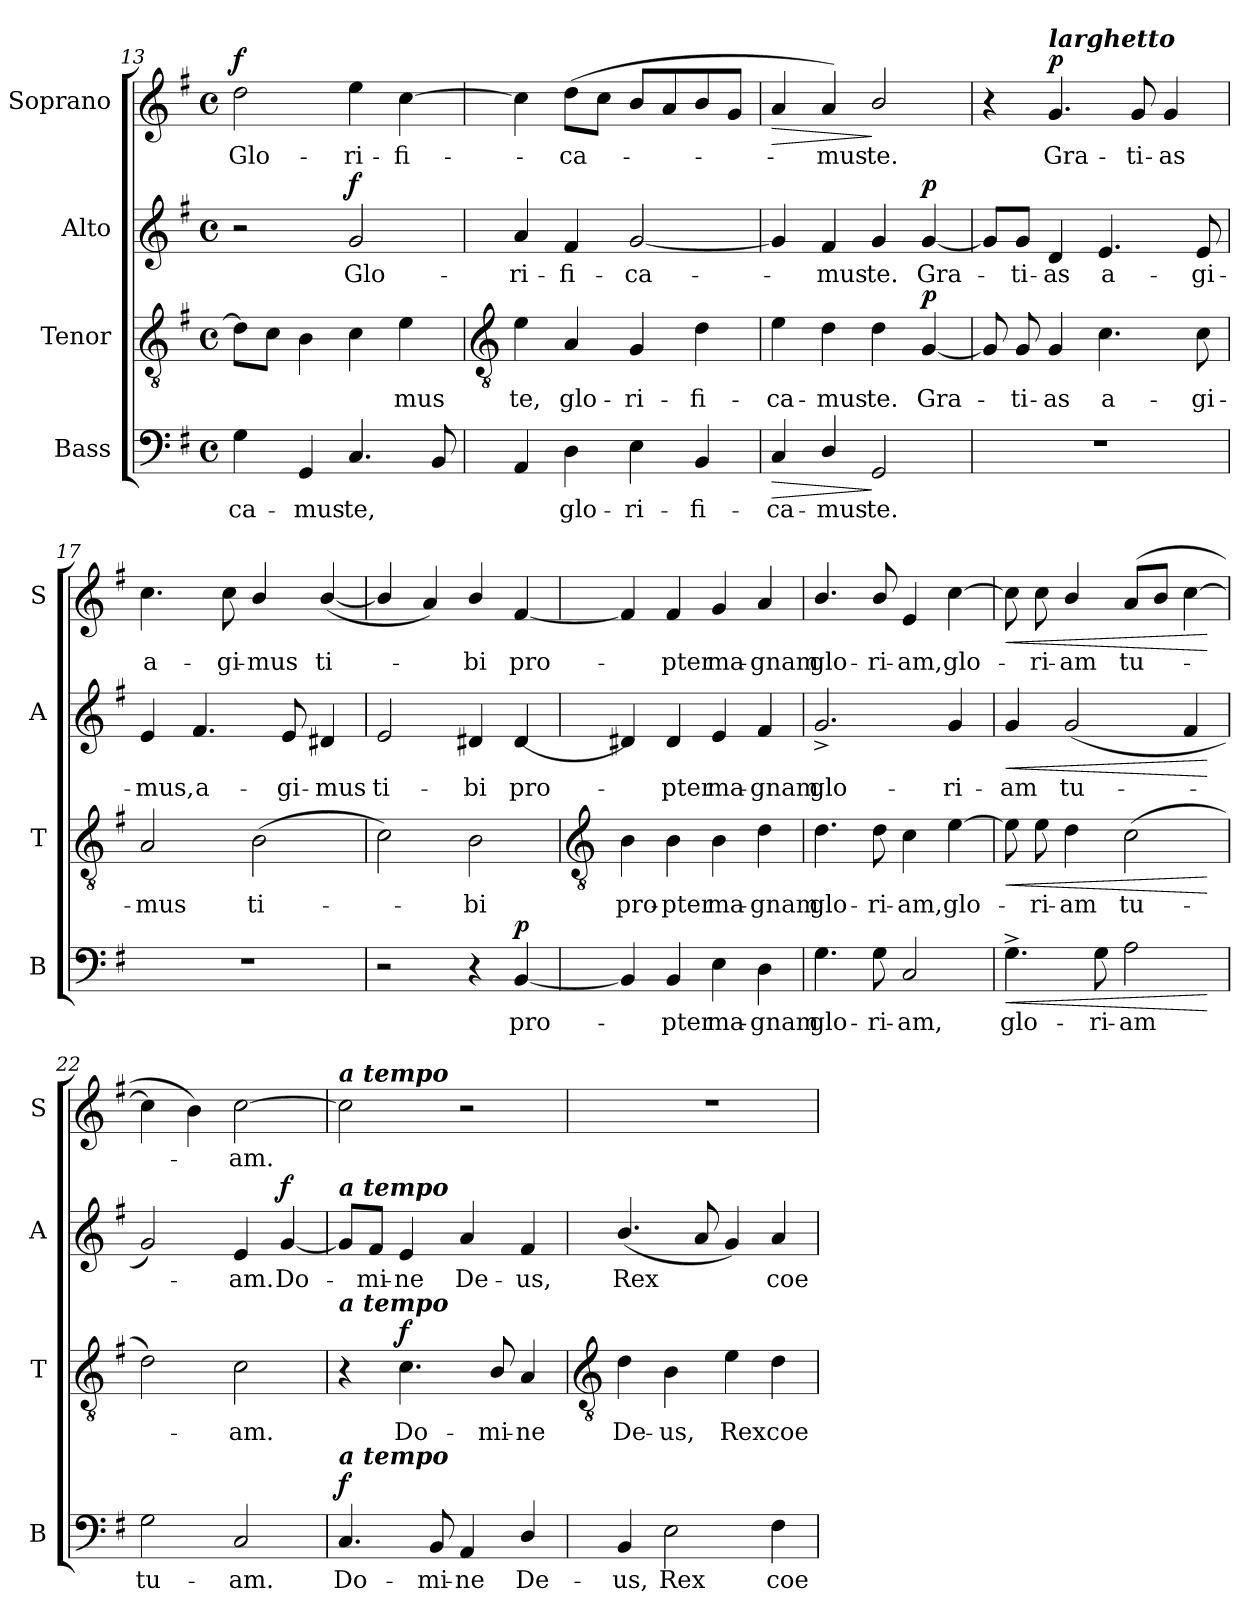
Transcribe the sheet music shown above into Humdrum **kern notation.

**kern	**text	**dynam	**kern	**text	**dynam	**kern	**text	**dynam	**kern	**text	**dynam
*part4	*part4	*part4	*part3	*part3	*part3	*part2	*part2	*part2	*part1	*part1	*part1
*staff4	*staff4	*staff4	*staff3	*staff3	*staff3	*staff2	*staff2	*staff2	*staff1	*staff1	*staff1
*I"Bass	*	*	*I"Tenor	*	*	*I"Alto	*	*	*I"Soprano	*	*
*I'B	*	*	*I'T	*	*	*I'A	*	*	*I'S	*	*
*clefF4	*	*	*clefGv2	*	*	*clefG2	*	*	*clefG2	*	*
*k[f#]	*	*	*k[f#]	*	*	*k[f#]	*	*	*k[f#]	*	*
*G:	*	*	*G:	*	*	*G:	*	*	*G:	*	*
*M4/4	*	*	*M4/4	*	*	*M4/4	*	*	*M4/4	*	*
*met(c)	*	*	*met(c)	*	*	*met(c)	*	*	*met(c)	*	*
=13	=13	=13	=13	=13	=13	=13	=13	=13	=13	=13	=13
!	!LO:LY:b	!	!	!	!	!	!	!	!	!LO:LY:b	!LO:DY:b
4G	-ca-	.	8dL]	.	.	2r	.	.	2dd	Glo-	f
.	.	.	8cJ	.	.	.	.	.	.	.	.
!	!LO:LY:b	!	!	!	!	!	!	!	!	!	!
4GG	-mus	.	4B	.	.	.	.	.	.	.	.
!	!LO:LY:b	!	!	!	!	!	!LO:LY:b	!LO:DY:b	!	!LO:LY:b	!
4.C	te,	.	4c	.	.	2g	Glo-	f	4ee	-ri-	.
!	!	!	!	!LO:LY:b	!	!	!	!	!	!LO:LY:b	!
.	.	.	4e	mus	.	.	.	.	[4cc	-fi-	.
8BB	.	.	.	.	.	.	.	.	.	.	.
!!LO:LB:g=z
=14	=14	=14	=14	=14	=14	=14	=14	=14	=14	=14	=14
*	*	*	*clefGv2	*	*	*	*	*	*	*	*
!	!	!	!	!LO:LY:b	!	!	!LO:LY:b	!	!	!	!
4AA	.	.	4e	te,	.	4a	-ri-	.	4cc]	.	.
!	!LO:LY:b	!	!	!LO:LY:b	!	!	!LO:LY:b	!	!	!LO:LY:b	!
4D	glo-	.	4A	glo-	.	4f#	-fi-	.	(>8ddL	ca-	.
.	.	.	.	.	.	.	.	.	8ccJ	.	.
!	!LO:LY:b	!	!	!LO:LY:b	!	!	!LO:LY:b	!	!	!	!
4E	-ri-	.	4G	-ri-	.	[2g	-ca-	.	8bL	.	.
.	.	.	.	.	.	.	.	.	8a	.	.
!	!LO:LY:b	!	!	!LO:LY:b	!	!	!	!	!	!	!
4BB	-fi-	.	4d	-fi-	.	.	.	.	8b	.	.
.	.	.	.	.	.	.	.	.	8gJ	.	.
=15	=15	=15	=15	=15	=15	=15	=15	=15	=15	=15	=15
!	!LO:LY:b	!LO:HP:b	!	!LO:LY:b	!	!	!	!	!	!	!LO:HP:b
4C	-ca-	>	4e	-ca-	.	4g]	.	.	4a	.	>
!	!LO:LY:b	!	!	!LO:LY:b	!	!	!LO:LY:b	!	!	!LO:LY:b	!
4D/	-mus	.	4d	-mus	.	4f#	mus	.	4a)	mus	.
!	!LO:LY:b	!	!	!LO:LY:b	!	!	!LO:LY:b	!	!	!LO:LY:b	!
2GG	te.	]	4d	te.	.	4g	te.	.	2b/	te.	]
!	!	!	!	!LO:LY:b	!LO:DY:b	!	!LO:LY:b	!LO:DY:b	!	!	!
.	.	.	[4G	Gra-	p	[4g	Gra-	p	.	.	.
=16	=16	=16	=16	=16	=16	=16	=16	=16	=16	=16	=16
1r	.	.	8G]	.	.	8g/L]	.	.	4r	.	.
!	!	!	!	!LO:LY:b	!	!	!LO:LY:b	!	!	!	!
.	.	.	8G	ti-	.	8g/J	ti-	.	.	.	.
*	*	*	*	*	*	*	*	*	*MM69	*	*
!	!	!	!	!	!	!	!	!	!LO:TX:a:Bi:t=larghetto	!	!
!	!	!	!	!LO:LY:b	!	!	!LO:LY:b	!	!	!LO:LY:b	!LO:DY:b
.	.	.	4G	-as	.	4d	-as	.	4.g	Gra-	p
!	!	!	!	!LO:LY:b	!	!	!LO:LY:b	!	!	!	!
.	.	.	4.c	a-	.	4.e	a-	.	.	.	.
!	!	!	!	!	!	!	!	!	!	!LO:LY:b	!
.	.	.	.	.	.	.	.	.	8g	-ti-	.
!	!	!	!	!	!	!	!	!	!	!LO:LY:b	!
.	.	.	.	.	.	.	.	.	4g	-as	.
!	!	!	!	!LO:LY:b	!	!	!LO:LY:b	!	!	!	!
.	.	.	8c	-gi-	.	8e	-gi-	.	.	.	.
=17	=17	=17	=17	=17	=17	=17	=17	=17	=17	=17	=17
!	!	!	!	!LO:LY:b	!	!	!LO:LY:b	!	!	!LO:LY:b	!
1r	.	.	2A	-mus	.	4e	-mus,	.	4.cc	a-	.
!	!	!	!	!	!	!	!LO:LY:b	!	!	!	!
.	.	.	.	.	.	4.f#	a-	.	.	.	.
!	!	!	!	!	!	!	!	!	!	!LO:LY:b	!
.	.	.	.	.	.	.	.	.	8cc	-gi-	.
!	!	!	!	!LO:LY:b	!	!	!	!	!	!LO:LY:b	!
.	.	.	(>2B	ti-	.	.	.	.	4b/	-mus	.
!	!	!	!	!	!	!	!LO:LY:b	!	!	!	!
.	.	.	.	.	.	8e	-gi-	.	.	.	.
!	!	!	!	!	!	!	!LO:LY:b	!	!	!LO:LY:b	!
.	.	.	.	.	.	4d#X	-mus	.	(<[4b/	ti-	.
=18	=18	=18	=18	=18	=18	=18	=18	=18	=18	=18	=18
!	!	!	!	!	!	!	!LO:LY:b	!	!	!	!
2r	.	.	2c)	.	.	2e	ti-	.	4b/]	.	.
.	.	.	.	.	.	.	.	.	4a)	.	.
!	!	!	!	!LO:LY:b	!	!	!LO:LY:b	!	!	!LO:LY:b	!
4r	.	.	2B	bi	.	4d#X	-bi	.	4b/	bi	.
!	!LO:LY:b	!LO:DY:b	!	!	!	!	!LO:LY:b	!	!	!LO:LY:b	!
[4BB	pro-	p	.	.	.	[4d#	pro-	.	[4f#	pro-	.
!!LO:LB:g=z
=19	=19	=19	=19	=19	=19	=19	=19	=19	=19	=19	=19
*	*	*	*clefGv2	*	*	*	*	*	*	*	*
!	!	!	!	!LO:LY:b	!	!	!	!	!	!	!
4BB]	.	.	4B	pro-	.	4d#X]	.	.	4f#]	.	.
!	!LO:LY:b	!	!	!LO:LY:b	!	!	!LO:LY:b	!	!	!LO:LY:b	!
4BB	pter	.	4B	-pter	.	4d#	pter	.	4f#	pter	.
!	!LO:LY:b	!	!	!LO:LY:b	!	!	!LO:LY:b	!	!	!LO:LY:b	!
4E	ma-	.	4B	ma-	.	4e	ma-	.	4g	ma-	.
!	!LO:LY:b	!	!	!LO:LY:b	!	!	!LO:LY:b	!	!	!LO:LY:b	!
4D	-gnam	.	4d	-gnam	.	4f#	-gnam	.	4a	-gnam	.
=20	=20	=20	=20	=20	=20	=20	=20	=20	=20	=20	=20
!	!LO:LY:b	!	!	!LO:LY:b	!	!	!LO:LY:b	!	!	!LO:LY:b	!
4.G	glo-	.	4.d	glo-	.	2.g^	glo-	.	4.b/	glo-	.
!	!LO:LY:b	!	!	!LO:LY:b	!	!	!	!	!	!LO:LY:b	!
8G	-ri-	.	8d	-ri-	.	.	.	.	8b/	-ri-	.
!	!LO:LY:b	!	!	!LO:LY:b	!	!	!	!	!	!LO:LY:b	!
2C	-am,	.	4c	-am,	.	.	.	.	4e	-am,	.
!	!	!	!	!LO:LY:b	!	!	!LO:LY:b	!	!	!LO:LY:b	!
.	.	.	[4e	glo-	.	4g	-ri-	.	[4cc	glo-	.
=21	=21	=21	=21	=21	=21	=21	=21	=21	=21	=21	=21
!	!LO:LY:b	!LO:HP:b	!	!	!LO:HP:b	!	!LO:LY:b	!LO:HP:b	!	!	!LO:HP:b
4.G^	glo-	<	8e]	.	<	4g	-am	<	8cc]	.	<
!	!	!	!	!LO:LY:b	!	!	!	!	!	!LO:LY:b	!
.	.	.	8e	ri-	.	.	.	.	8cc	ri-	.
!	!	!	!	!LO:LY:b	!	!	!LO:LY:b	!	!	!LO:LY:b	!
.	.	.	4d	-am	.	(<2g	tu-	.	4b/	-am	.
!	!LO:LY:b	!	!	!	!	!	!	!	!	!	!
8G	-ri-	.	.	.	.	.	.	.	.	.	.
!	!LO:LY:b	!	!	!LO:LY:b	!	!	!	!	!	!LO:LY:b	!
2A	-am	.	(>2c	tu-	.	.	.	.	(<8aL	tu-	.
.	.	.	.	.	.	.	.	.	8bJ	.	.
.	.	.	.	.	.	4f#	.	.	[4cc	.	.
.	.	[	.	.	[	.	.	[	.	.	[
=22	=22	=22	=22	=22	=22	=22	=22	=22	=22	=22	=22
!	!LO:LY:b	!	!	!	!	!	!	!	!	!	!
2G	tu-	.	2d)	.	.	2g)	.	.	4cc]	.	.
.	.	.	.	.	.	.	.	.	4b)	.	.
!	!LO:LY:b	!	!	!LO:LY:b	!	!	!LO:LY:b	!	!	!LO:LY:b	!
2C	-am.	.	2c	am.	.	4e	am.	.	[2cc	am.	.
!	!	!	!	!	!	!	!LO:LY:b	!LO:DY:b	!	!	!
.	.	.	.	.	.	[4g	Do-	f	.	.	.
=23	=23	=23	=23	=23	=23	=23	=23	=23	=23	=23	=23
*	*	*	*	*	*	*	*	*	*MM84	*	*
!	!	!	!	!	!	!	!	!	!LO:TX:a:Bi:t=a tempo	!	!
!	!	!	!	!	!	!LO:TX:a:Bi:t=a tempo	!	!	!	!	!
!	!	!	!LO:TX:a:Bi:t=a tempo	!	!	!	!	!	!	!	!
!LO:TX:a:Bi:t=a tempo	!	!	!	!	!	!	!	!	!	!	!
!	!LO:LY:b	!LO:DY:b	!	!	!	!	!	!	!	!	!
4.C	Do-	f	4r	.	.	8g/L]	.	.	2cc]	.	.
!	!	!	!	!	!	!	!LO:LY:b	!	!	!	!
.	.	.	.	.	.	8f#/J	mi-	.	.	.	.
!	!	!	!	!LO:LY:b	!LO:DY:b	!	!LO:LY:b	!	!	!	!
.	.	.	4.c	Do-	f	4e	-ne	.	.	.	.
!	!LO:LY:b	!	!	!	!	!	!	!	!	!	!
8BB	-mi-	.	.	.	.	.	.	.	.	.	.
!	!LO:LY:b	!	!	!	!	!	!LO:LY:b	!	!	!	!
4AA	-ne	.	.	.	.	4a	De-	.	2r	.	.
!	!	!	!	!LO:LY:b	!	!	!	!	!	!	!
.	.	.	8B/	-mi-	.	.	.	.	.	.	.
!	!LO:LY:b	!	!	!LO:LY:b	!	!	!LO:LY:b	!	!	!	!
4D/	De-	.	4A	-ne	.	4f#	-us,	.	.	.	.
!!LO:LB:g=z
=24	=24	=24	=24	=24	=24	=24	=24	=24	=24	=24	=24
*	*	*	*clefGv2	*	*	*	*	*	*	*	*
!	!LO:LY:b	!	!	!LO:LY:b	!	!	!LO:LY:b	!	!	!	!
4BB	-us,	.	4d	De-	.	(<4.b/	Rex	.	1r	.	.
!	!LO:LY:b	!	!	!LO:LY:b	!	!	!	!	!	!	!
2E	Rex	.	4B	-us,	.	.	.	.	.	.	.
.	.	.	.	.	.	8a	.	.	.	.	.
!	!	!	!	!LO:LY:b	!	!	!	!	!	!	!
.	.	.	4e	Rex	.	4g)	.	.	.	.	.
!	!LO:LY:b	!	!	!LO:LY:b	!	!	!LO:LY:b	!	!	!	!
4F#	coe-	.	4d	coe-	.	4a	coe-	.	.	.	.
=	=	=	=	=	=	=	=	=	=	=	=
*-	*-	*-	*-	*-	*-	*-	*-	*-	*-	*-	*-
